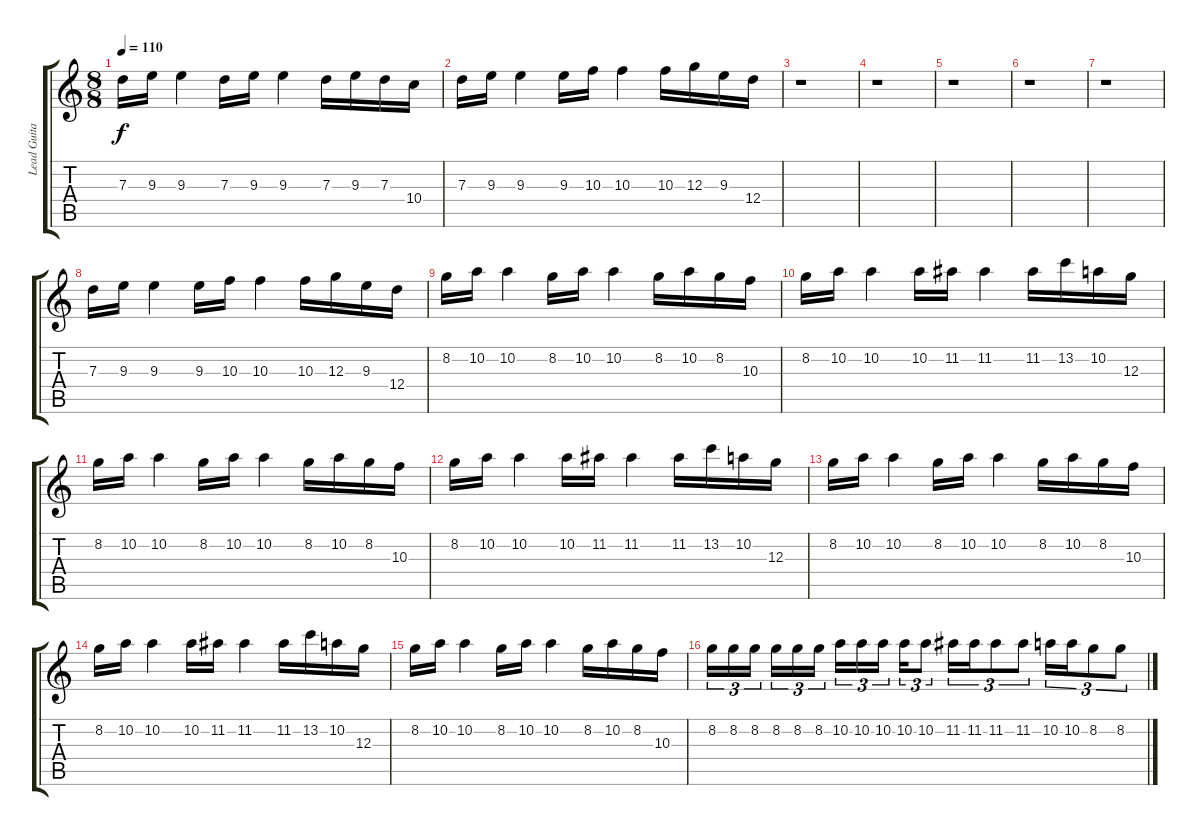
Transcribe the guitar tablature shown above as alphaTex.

\track ("Lead Guitar 2" "Lead Guita") {instrument distortionguitar}
\staff {score tabs}
\tuning (E4 B3 G3 D3 A2 E2) {hide}
\ts (8 8)
\tempo 110
\clef g2
\ks c
7.3.16{dy f} 9.3.16 9.3.4 7.3.16 9.3.16 9.3.4 7.3.16 9.3.16 7.3.16 10.4.16 |
7.3.16 9.3.16 9.3.4 9.3.16 10.3.16 10.3.4 10.3.16 12.3.16 9.3.16 12.4.16 |
r.1 |
r.1 |
r.1 |
r.1 |
r.1 |
7.3.16 9.3.16 9.3.4 9.3.16 10.3.16 10.3.4 10.3.16 12.3.16 9.3.16 12.4.16 |
8.2.16 10.2.16 10.2.4 8.2.16 10.2.16 10.2.4 8.2.16 10.2.16 8.2.16 10.3.16 |
8.2.16 10.2.16 10.2.4 10.2.16 11.2.16 11.2.4 11.2.16 13.2.16 10.2.16 12.3.16 |
8.2.16 10.2.16 10.2.4 8.2.16 10.2.16 10.2.4 8.2.16 10.2.16 8.2.16 10.3.16 |
8.2.16 10.2.16 10.2.4 10.2.16 11.2.16 11.2.4 11.2.16 13.2.16 10.2.16 12.3.16 |
8.2.16 10.2.16 10.2.4 8.2.16 10.2.16 10.2.4 8.2.16 10.2.16 8.2.16 10.3.16 |
8.2.16 10.2.16 10.2.4 10.2.16 11.2.16 11.2.4 11.2.16 13.2.16 10.2.16 12.3.16 |
8.2.16 10.2.16 10.2.4 8.2.16 10.2.16 10.2.4 8.2.16 10.2.16 8.2.16 10.3.16 |
8.2.16{tu (3 2)} 8.2.16{tu (3 2)} 8.2.16{tu (3 2)} 8.2.16{tu (3 2)} 8.2.16{tu (3 2)} 8.2.16{tu (3 2)} 10.2.16{tu (3 2)} 10.2.16{tu (3 2)} 10.2.16{tu (3 2)} 10.2.16{tu (3 2)} 10.2.8{tu (3 2)} 11.2.16{tu (3 2)} 11.2.16{tu (3 2)} 11.2.8{tu (3 2)} 11.2.8{tu (3 2)} 10.2.16{tu (3 2)} 10.2.16{tu (3 2)} 8.2.8{tu (3 2)} 8.2.8{tu (3 2)}
